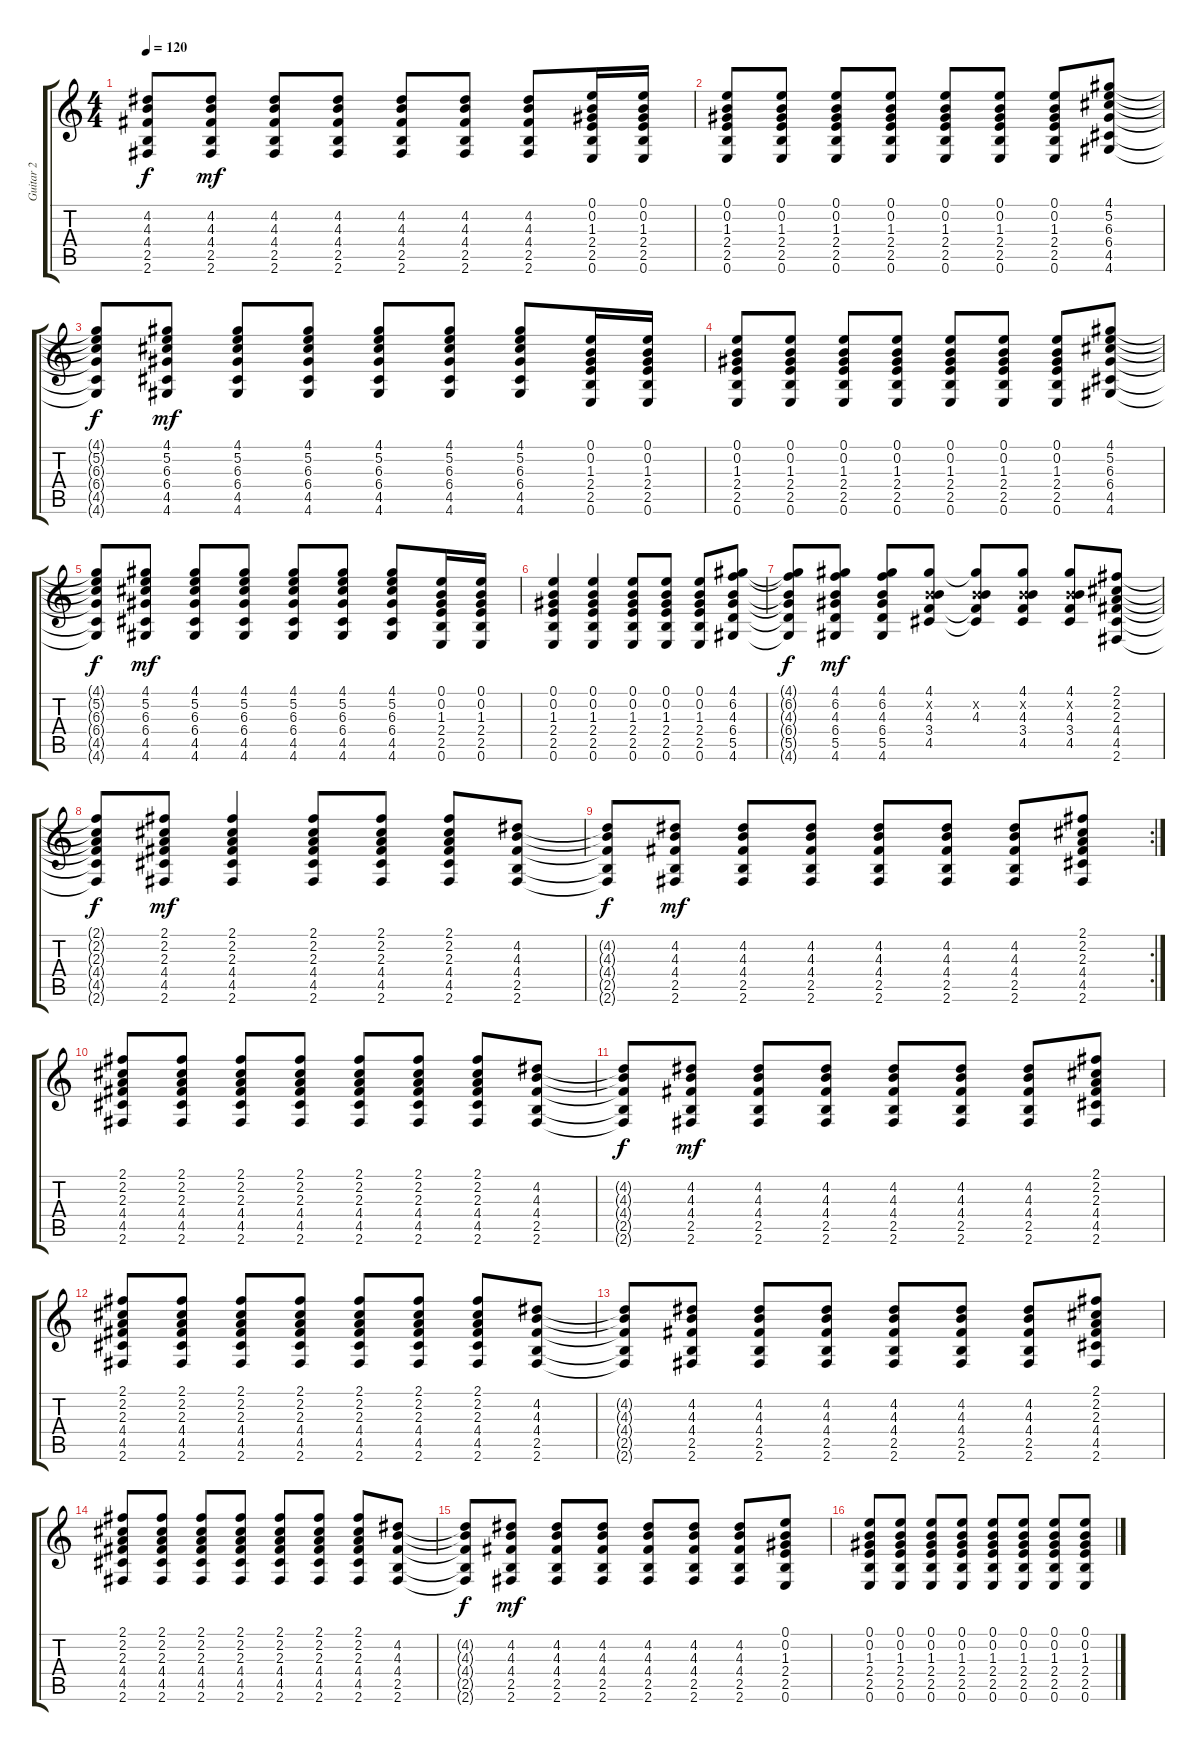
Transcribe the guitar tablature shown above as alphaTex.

\track ("Guitar 2" "Guitar 2") {instrument acousticguitarsteel}
\staff {score tabs}
\tuning (E4 B3 G3 D3 A2 E2) {hide}
\ts (4 4)
\tempo 120
\clef g2
\ks c
(4.2{t} 4.3{t} 4.4{t} 2.5{t} 2.6{t}).8{dy f} (4.2 4.3 4.4 2.5 2.6).8{dy mf} (4.2 4.3 4.4 2.5 2.6).8 (4.2 4.3 4.4 2.5 2.6).8 (4.2 4.3 4.4 2.5 2.6).8 (4.2 4.3 4.4 2.5 2.6).8 (4.2 4.3 4.4 2.5 2.6).8 (0.1 0.2 1.3 2.4 2.5 0.6).16 (0.1 0.2 1.3 2.4 2.5 0.6).16 |
(0.1 0.2 1.3 2.4 2.5 0.6).8 (0.1 0.2 1.3 2.4 2.5 0.6).8 (0.1 0.2 1.3 2.4 2.5 0.6).8 (0.1 0.2 1.3 2.4 2.5 0.6).8 (0.1 0.2 1.3 2.4 2.5 0.6).8 (0.1 0.2 1.3 2.4 2.5 0.6).8 (0.1 0.2 1.3 2.4 2.5 0.6).8 (4.1 5.2 6.3 6.4 4.5 4.6).8 |
(4.1{t} 5.2{t} 6.3{t} 6.4{t} 4.5{t} 4.6{t}).8{dy f} (4.1 5.2 6.3 6.4 4.5 4.6).8{dy mf} (4.1 5.2 6.3 6.4 4.5 4.6).8 (4.1 5.2 6.3 6.4 4.5 4.6).8 (4.1 5.2 6.3 6.4 4.5 4.6).8 (4.1 5.2 6.3 6.4 4.5 4.6).8 (4.1 5.2 6.3 6.4 4.5 4.6).8 (0.1 0.2 1.3 2.4 2.5 0.6).16 (0.1 0.2 1.3 2.4 2.5 0.6).16 |
(0.1 0.2 1.3 2.4 2.5 0.6).8 (0.1 0.2 1.3 2.4 2.5 0.6).8 (0.1 0.2 1.3 2.4 2.5 0.6).8 (0.1 0.2 1.3 2.4 2.5 0.6).8 (0.1 0.2 1.3 2.4 2.5 0.6).8 (0.1 0.2 1.3 2.4 2.5 0.6).8 (0.1 0.2 1.3 2.4 2.5 0.6).8 (4.1 5.2 6.3 6.4 4.5 4.6).8 |
(4.1{t} 5.2{t} 6.3{t} 6.4{t} 4.5{t} 4.6{t}).8{dy f} (4.1 5.2 6.3 6.4 4.5 4.6).8{dy mf} (4.1 5.2 6.3 6.4 4.5 4.6).8 (4.1 5.2 6.3 6.4 4.5 4.6).8 (4.1 5.2 6.3 6.4 4.5 4.6).8 (4.1 5.2 6.3 6.4 4.5 4.6).8 (4.1 5.2 6.3 6.4 4.5 4.6).8 (0.1 0.2 1.3 2.4 2.5 0.6).16 (0.1 0.2 1.3 2.4 2.5 0.6).16 |
(0.1 0.2 1.3 2.4 2.5 0.6).4 (0.1 0.2 1.3 2.4 2.5 0.6).4 (0.1 0.2 1.3 2.4 2.5 0.6).8 (0.1 0.2 1.3 2.4 2.5 0.6).8 (0.1 0.2 1.3 2.4 2.5 0.6).8 (4.1 6.2 4.3 6.4 5.5 4.6).8 |
(4.1{t} 6.2{t} 4.3{t} 6.4{t} 5.5{t} 4.6{t}).8{dy f} (4.1 6.2 4.3 6.4 5.5 4.6).8{dy mf} (4.1 6.2 4.3 6.4 5.5 4.6).8 (4.1 0.2{x} 4.3 3.4 4.5).8 (4.1{t} 0.2{x} 4.3 3.4{t} 4.5{t}).8 (4.1 0.2{x} 4.3 3.4 4.5).8 (4.1 0.2{x} 4.3 3.4 4.5).8 (2.1 2.2 2.3 4.4 4.5 2.6).8 |
(2.1{t} 2.2{t} 2.3{t} 4.4{t} 4.5{t} 2.6{t}).8{dy f} (2.1 2.2 2.3 4.4 4.5 2.6).8{dy mf} (2.1 2.2 2.3 4.4 4.5 2.6).4 (2.1 2.2 2.3 4.4 4.5 2.6).8 (2.1 2.2 2.3 4.4 4.5 2.6).8 (2.1 2.2 2.3 4.4 4.5 2.6).8 (4.2 4.3 4.4 2.5 2.6).8 |
\rc 2
(4.2{t} 4.3{t} 4.4{t} 2.5{t} 2.6{t}).8{dy f} (4.2 4.3 4.4 2.5 2.6).8{dy mf} (4.2 4.3 4.4 2.5 2.6).8 (4.2 4.3 4.4 2.5 2.6).8 (4.2 4.3 4.4 2.5 2.6).8 (4.2 4.3 4.4 2.5 2.6).8 (4.2 4.3 4.4 2.5 2.6).8 (2.1 2.2 2.3 4.4 4.5 2.6).8 |
(2.1 2.2 2.3 4.4 4.5 2.6).8 (2.1 2.2 2.3 4.4 4.5 2.6).8 (2.1 2.2 2.3 4.4 4.5 2.6).8 (2.1 2.2 2.3 4.4 4.5 2.6).8 (2.1 2.2 2.3 4.4 4.5 2.6).8 (2.1 2.2 2.3 4.4 4.5 2.6).8 (2.1 2.2 2.3 4.4 4.5 2.6).8 (4.2 4.3 4.4 2.5 2.6).8 |
(4.2{t} 4.3{t} 4.4{t} 2.5{t} 2.6{t}).8{dy f} (4.2 4.3 4.4 2.5 2.6).8{dy mf} (4.2 4.3 4.4 2.5 2.6).8 (4.2 4.3 4.4 2.5 2.6).8 (4.2 4.3 4.4 2.5 2.6).8 (4.2 4.3 4.4 2.5 2.6).8 (4.2 4.3 4.4 2.5 2.6).8 (2.1 2.2 2.3 4.4 4.5 2.6).8 |
(2.1 2.2 2.3 4.4 4.5 2.6).8 (2.1 2.2 2.3 4.4 4.5 2.6).8 (2.1 2.2 2.3 4.4 4.5 2.6).8 (2.1 2.2 2.3 4.4 4.5 2.6).8 (2.1 2.2 2.3 4.4 4.5 2.6).8 (2.1 2.2 2.3 4.4 4.5 2.6).8 (2.1 2.2 2.3 4.4 4.5 2.6).8 (4.2 4.3 4.4 2.5 2.6).8 |
(4.2{t} 4.3{t} 4.4{t} 2.5{t} 2.6{t}).8 (4.2 4.3 4.4 2.5 2.6).8 (4.2 4.3 4.4 2.5 2.6).8 (4.2 4.3 4.4 2.5 2.6).8 (4.2 4.3 4.4 2.5 2.6).8 (4.2 4.3 4.4 2.5 2.6).8 (4.2 4.3 4.4 2.5 2.6).8 (2.1 2.2 2.3 4.4 4.5 2.6).8 |
(2.1 2.2 2.3 4.4 4.5 2.6).8 (2.1 2.2 2.3 4.4 4.5 2.6).8 (2.1 2.2 2.3 4.4 4.5 2.6).8 (2.1 2.2 2.3 4.4 4.5 2.6).8 (2.1 2.2 2.3 4.4 4.5 2.6).8 (2.1 2.2 2.3 4.4 4.5 2.6).8 (2.1 2.2 2.3 4.4 4.5 2.6).8 (4.2 4.3 4.4 2.5 2.6).8 |
(4.2{t} 4.3{t} 4.4{t} 2.5{t} 2.6{t}).8{dy f} (4.2 4.3 4.4 2.5 2.6).8{dy mf} (4.2 4.3 4.4 2.5 2.6).8 (4.2 4.3 4.4 2.5 2.6).8 (4.2 4.3 4.4 2.5 2.6).8 (4.2 4.3 4.4 2.5 2.6).8 (4.2 4.3 4.4 2.5 2.6).8 (0.1 0.2 1.3 2.4 2.5 0.6).8 |
(0.1 0.2 1.3 2.4 2.5 0.6).8 (0.1 0.2 1.3 2.4 2.5 0.6).8 (0.1 0.2 1.3 2.4 2.5 0.6).8 (0.1 0.2 1.3 2.4 2.5 0.6).8 (0.1 0.2 1.3 2.4 2.5 0.6).8 (0.1 0.2 1.3 2.4 2.5 0.6).8 (0.1 0.2 1.3 2.4 2.5 0.6).8 (0.1 0.2 1.3 2.4 2.5 0.6).8
